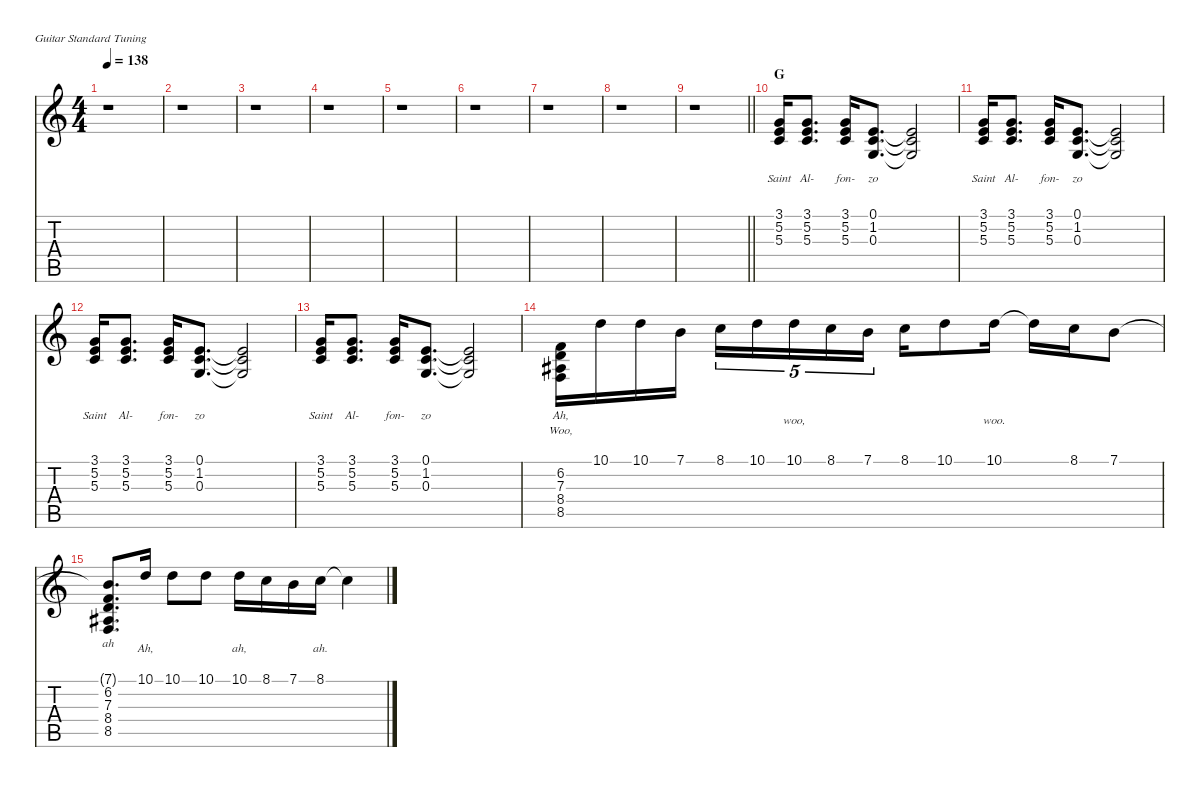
\defaultSystemsLayout 4
\hideDynamics
\bracketExtendMode nobrackets
\singleTrackTrackNamePolicy hidden
\multiTrackTrackNamePolicy hidden
\firstSystemTrackNameMode fullname
\firstSystemTrackNameOrientation horizontal
\otherSystemsTrackNameOrientation horizontal
\track ("Vocals" "led.synth.") {instrument lead6voice}
\staff {score tabs}
\tuning (E4 B3 G3 D3 A2 E2)
\ts (4 4)
\tempo 138
\clef g2
\ks c
r.1{dy fff beam Down} |
r.1{beam Down} |
r.1{beam Down} |
r.1{beam Down} |
r.1{beam Down} |
r.1{beam Down} |
r.1{beam Down} |
r.1{beam Down} |
\barLineRight lightlight
r.1{beam Down} |
\section ("" "G")
(3.1 5.2 5.3).16{lyrics (0 "") lyrics (1 "Saint") lyrics (2 " ") lyrics (3 "") lyrics (4 "") beam Up} (3.1 5.2 5.3).8{d lyrics (0 "") lyrics (1 "Al-") lyrics (2 " ") lyrics (3 "") lyrics (4 "") beam Up} (3.1 5.2 5.3).16{lyrics (0 "") lyrics (1 "fon-") lyrics (2 " ") lyrics (3 "") lyrics (4 "") beam Up} (0.1 1.2 0.3).8{d lyrics (0 "") lyrics (1 "zo") lyrics (2 " ") lyrics (3 "") lyrics (4 "") beam Up} (0.1{t} 1.2{t} 0.3{t}).2{dy f beam Up} |
(3.1 5.2 5.3).16{lyrics (0 "") lyrics (1 "Saint") lyrics (2 " ") lyrics (3 "") lyrics (4 "") dy fff beam Up} (3.1 5.2 5.3).8{d lyrics (0 "") lyrics (1 "Al-") lyrics (2 " ") lyrics (3 "") lyrics (4 "") beam Up} (3.1 5.2 5.3).16{lyrics (0 "") lyrics (1 "fon-") lyrics (2 " ") lyrics (3 "") lyrics (4 "") beam Up} (0.1 1.2 0.3).8{d lyrics (0 "") lyrics (1 "zo") lyrics (2 " ") lyrics (3 "") lyrics (4 "") beam Up} (0.1{t} 1.2{t} 0.3{t}).2{dy f beam Up} |
(3.1 5.2 5.3).16{lyrics (0 "") lyrics (1 "Saint") lyrics (2 " ") lyrics (3 "") lyrics (4 "") dy fff beam Up} (3.1 5.2 5.3).8{d lyrics (0 "") lyrics (1 "Al-") lyrics (2 " ") lyrics (3 "") lyrics (4 "") beam Up} (3.1 5.2 5.3).16{lyrics (0 "") lyrics (1 "fon-") lyrics (2 " ") lyrics (3 "") lyrics (4 "") beam Up} (0.1 1.2 0.3).8{d lyrics (0 "") lyrics (1 "zo") lyrics (2 " ") lyrics (3 "") lyrics (4 "") beam Up} (0.1{t} 1.2{t} 0.3{t}).2{dy f beam Up} |
(3.1 5.2 5.3).16{lyrics (0 "") lyrics (1 "Saint") lyrics (2 " ") lyrics (3 "") lyrics (4 "") dy fff beam Up} (3.1 5.2 5.3).8{d lyrics (0 "") lyrics (1 "Al-") lyrics (2 " ") lyrics (3 "") lyrics (4 "") beam Up} (3.1 5.2 5.3).16{lyrics (0 "") lyrics (1 "fon-") lyrics (2 " ") lyrics (3 "") lyrics (4 "") beam Up} (0.1 1.2 0.3).8{d lyrics (0 "") lyrics (1 "zo") lyrics (2 "") lyrics (3 "") lyrics (4 "") beam Up} (0.1{t} 1.2{t} 0.3{t}).2{dy f beam Up} |
(6.2 7.3 8.4{acc #} 8.5).16{lyrics (0 "") lyrics (1 "Ah,") lyrics (2 "Woo,") lyrics (3 "") lyrics (4 "") dy fff beam Down} 10.1.16{lyrics (0 "") lyrics (1 " ") lyrics (2 " ") lyrics (3 "") lyrics (4 "") beam Down} 10.1.16{lyrics (0 "") lyrics (1 " ") lyrics (2 " ") lyrics (3 "") lyrics (4 "") beam Down} 7.1.16{lyrics (0 "") lyrics (1 " ") lyrics (2 " ") lyrics (3 "") lyrics (4 "") beam Down} 8.1.16{tu (5 4) lyrics (0 "") lyrics (1 " ") lyrics (2 " ") lyrics (3 "") lyrics (4 "") beam Down} 10.1.16{tu (5 4) lyrics (0 "") lyrics (1 " ") lyrics (2 " ") lyrics (3 "") lyrics (4 "") beam Down} 10.1.16{tu (5 4) lyrics (0 "") lyrics (1 " ") lyrics (2 "woo,") lyrics (3 "") lyrics (4 "") beam Down} 8.1.16{tu (5 4) lyrics (0 "") lyrics (1 " ") lyrics (2 " ") lyrics (3 "") lyrics (4 "") beam Down} 7.1.16{tu (5 4) lyrics (0 "") lyrics (1 " ") lyrics (2 " ") lyrics (3 "") lyrics (4 "") beam Down} 8.1.16{lyrics (0 "") lyrics (1 " ") lyrics (2 " ") lyrics (3 "") lyrics (4 "") beam Down} 10.1.8{lyrics (0 "") lyrics (1 " ") lyrics (2 " ") lyrics (3 "") lyrics (4 "") beam Down} 10.1.16{lyrics (0 "") lyrics (1 " ") lyrics (2 "woo.") lyrics (3 "") lyrics (4 "") beam Down} 10.1{t}.16{dy f beam Down} 8.1.16{lyrics (0 "") lyrics (1 " ") lyrics (2 " ") lyrics (3 "") lyrics (4 "") dy fff beam Down} 7.1.8{lyrics (0 "") lyrics (1 " ") lyrics (2 " ") lyrics (3 "") lyrics (4 "") beam Down} |
(7.1{t} 6.2 7.3 8.4{acc #} 8.5).8{d lyrics (0 "") lyrics (1 "ah") lyrics (2 "") lyrics (3 "") lyrics (4 "") dy f beam Up} 10.1.16{lyrics (0 "") lyrics (1 "") lyrics (2 "Ah,") lyrics (3 "") lyrics (4 "") dy fff beam Up} 10.1.8{lyrics (0 "") lyrics (1 "") lyrics (2 " ") lyrics (3 "") lyrics (4 "") beam Down} 10.1.8{lyrics (0 "") lyrics (1 "") lyrics (2 " ") lyrics (3 "") lyrics (4 "") beam Down} 10.1.16{lyrics (0 "") lyrics (1 "") lyrics (2 "ah,") lyrics (3 "") lyrics (4 "") beam Down} 8.1.16{lyrics (0 "") lyrics (1 "") lyrics (2 " ") lyrics (3 "") lyrics (4 "") beam Down} 7.1.16{lyrics (0 "") lyrics (1 "") lyrics (2 " ") lyrics (3 "") lyrics (4 "") beam Down} 8.1.16{lyrics (0 "") lyrics (1 "") lyrics (2 "ah.") lyrics (3 "") lyrics (4 "") beam Down} 8.1{t}.4{dy f beam Down}
